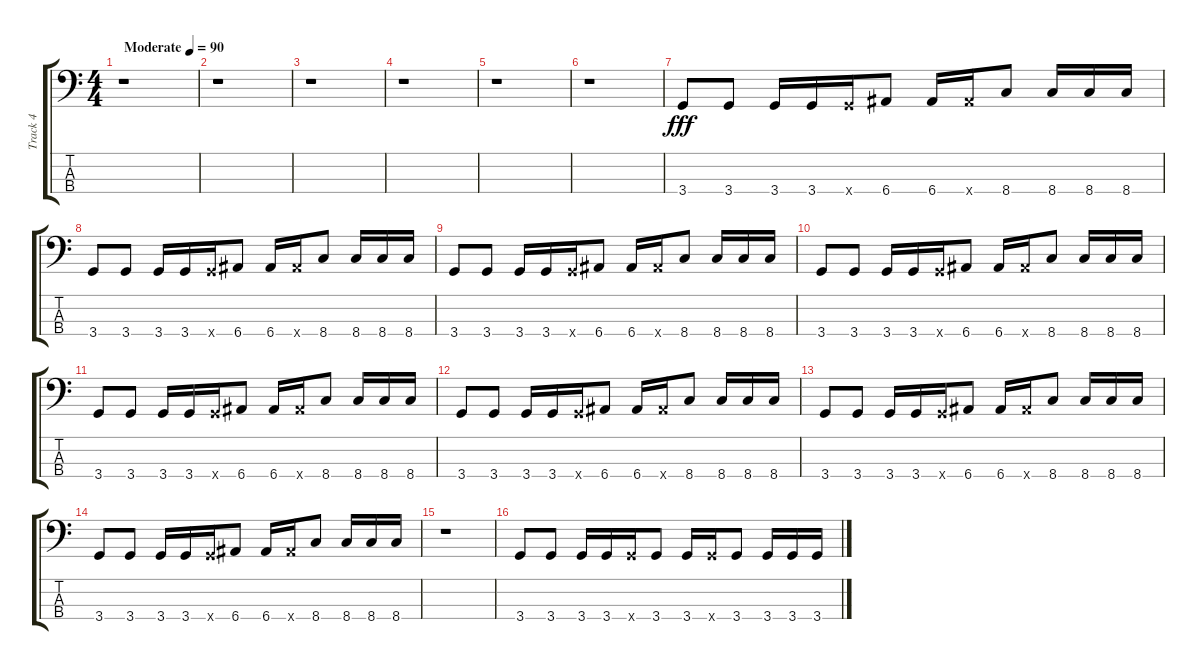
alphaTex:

\track ("Track 4" "Track 4") {instrument electricbassfinger}
\staff {score tabs}
\tuning (G2 D2 A1 E1) {hide}
\ts (4 4)
\tempo (90 "Moderate")
\clef f4
\ks c
r.1{dy fff instrument electricbassfinger} |
r.1 |
r.1 |
r.1 |
r.1 |
r.1 |
3.4.8 3.4.8 3.4.16 3.4.16 3.4{x}.16 6.4.8 6.4.16 6.4{x}.16 8.4.8 8.4.16 8.4.16 8.4.16 |
3.4.8 3.4.8 3.4.16 3.4.16 3.4{x}.16 6.4.8 6.4.16 6.4{x}.16 8.4.8 8.4.16 8.4.16 8.4.16 |
3.4.8 3.4.8 3.4.16 3.4.16 3.4{x}.16 6.4.8 6.4.16 6.4{x}.16 8.4.8 8.4.16 8.4.16 8.4.16 |
3.4.8 3.4.8 3.4.16 3.4.16 3.4{x}.16 6.4.8 6.4.16 6.4{x}.16 8.4.8 8.4.16 8.4.16 8.4.16 |
3.4.8 3.4.8 3.4.16 3.4.16 3.4{x}.16 6.4.8 6.4.16 6.4{x}.16 8.4.8 8.4.16 8.4.16 8.4.16 |
3.4.8 3.4.8 3.4.16 3.4.16 3.4{x}.16 6.4.8 6.4.16 6.4{x}.16 8.4.8 8.4.16 8.4.16 8.4.16 |
3.4.8 3.4.8 3.4.16 3.4.16 3.4{x}.16 6.4.8 6.4.16 6.4{x}.16 8.4.8 8.4.16 8.4.16 8.4.16 |
3.4.8 3.4.8 3.4.16 3.4.16 3.4{x}.16 6.4.8 6.4.16 6.4{x}.16 8.4.8 8.4.16 8.4.16 8.4.16 |
r.1 |
3.4.8 3.4.8 3.4.16 3.4.16 3.4{x}.16 3.4.8 3.4.16 3.4{x}.16 3.4.8 3.4.16 3.4.16 3.4.16
